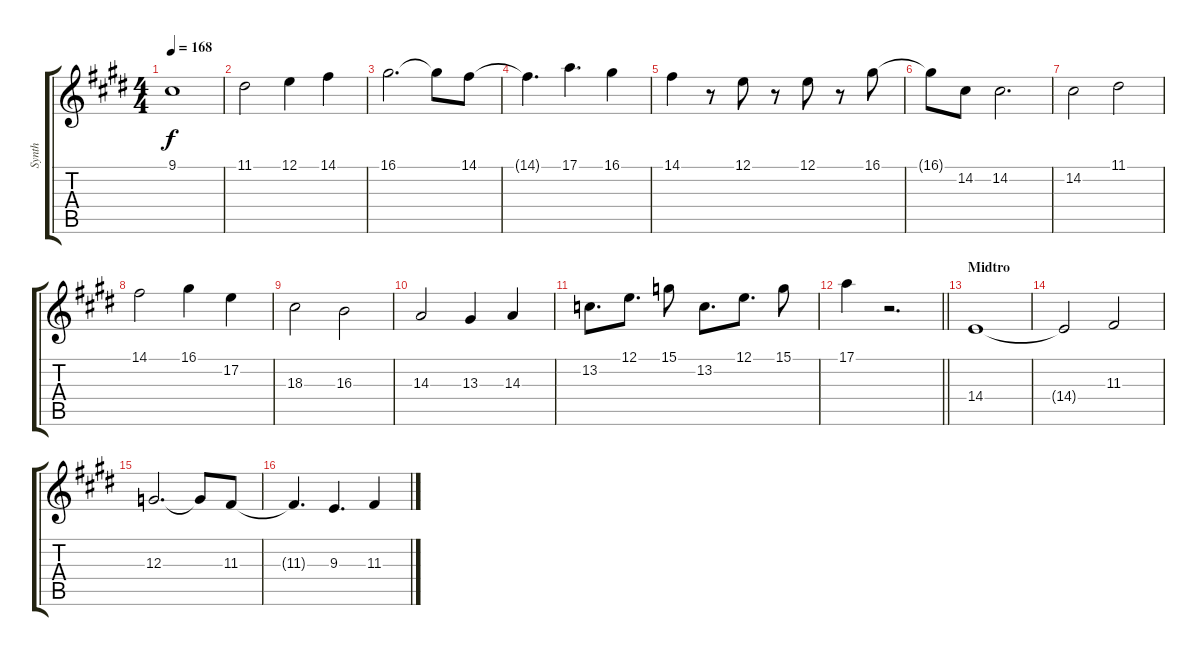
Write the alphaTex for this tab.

\track ("Synth" "Synth") {instrument tremolostrings}
\staff {score tabs}
\tuning (E4 B3 G3 D3 A2 E2) {hide}
\ts (4 4)
\tempo 168
\clef g2
\ks e
9.1.1{dy f} |
11.1.2 12.1.4 14.1.4 |
16.1.2{d} 16.1{t}.8 14.1.8 |
14.1{t}.4{d} 17.1.4{d} 16.1.4 |
14.1.4 r.8 12.1.8 r.8 12.1.8 r.8 16.1.8 |
16.1{t}.8 14.2.8 14.2.2{d} |
14.2.2 11.1.2 |
14.1.2 16.1.4 17.2.4 |
18.3.2 16.3.2 |
14.3.2 13.3.4 14.3.4 |
13.2.8{d} 12.1.8{d} 15.1.8 13.2.8{d} 12.1.8{d} 15.1.8 |
\barLineRight lightlight
17.1.4 r.2{d} |
\section ("" "Midtro")
14.4.1 |
14.4{t}.2 11.3.2 |
12.3.2{d} 12.3{t}.8 11.3.8 |
11.3{t}.4{d} 9.3.4{d} 11.3.4
